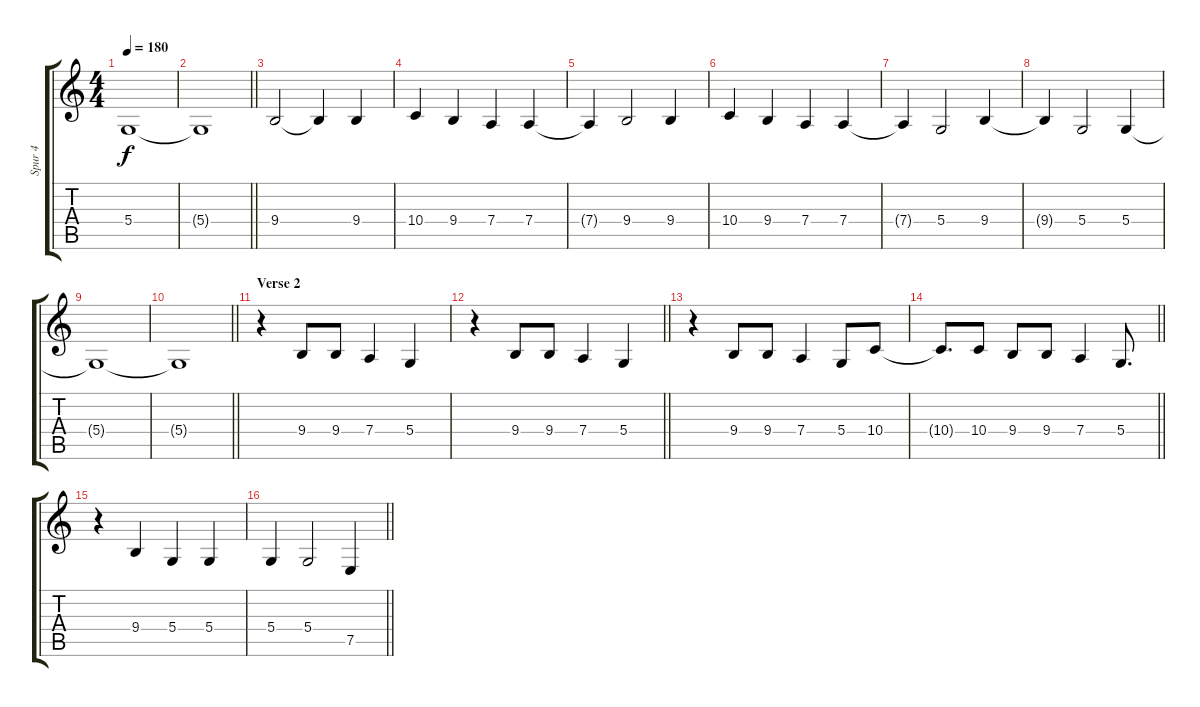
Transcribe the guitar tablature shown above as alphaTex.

\track ("Spur 4" "Spur 4") {instrument tenorsax}
\staff {score tabs}
\tuning (E4 B3 G3 D3 A2 E2) {hide}
\ts (4 4)
\tempo 180
\clef g2
\ks c
5.4{t}.1{dy f} |
\barLineRight lightlight
5.4{t}.1 |
9.4.2 9.4{t}.4 9.4.4 |
10.4.4 9.4.4 7.4.4 7.4.4 |
7.4{t}.4 9.4.2 9.4.4 |
10.4.4 9.4.4 7.4.4 7.4.4 |
7.4{t}.4 5.4.2 9.4.4 |
9.4{t}.4 5.4.2 5.4.4 |
5.4{t}.1 |
\barLineRight lightlight
5.4{t}.1 |
\section ("" "Verse 2")
r.4 9.4.8 9.4.8 7.4.4 5.4.4 |
\barLineRight lightlight
r.4 9.4.8 9.4.8 7.4.4 5.4.4 |
r.4 9.4.8 9.4.8 7.4.4 5.4.8 10.4.8 |
\barLineRight lightlight
10.4{t}.8{d} 10.4.8 9.4.8 9.4.8 7.4.4 5.4.8{d} |
r.4 9.4.4 5.4.4 5.4.4 |
\barLineRight lightlight
5.4.4 5.4.2 7.5.4
